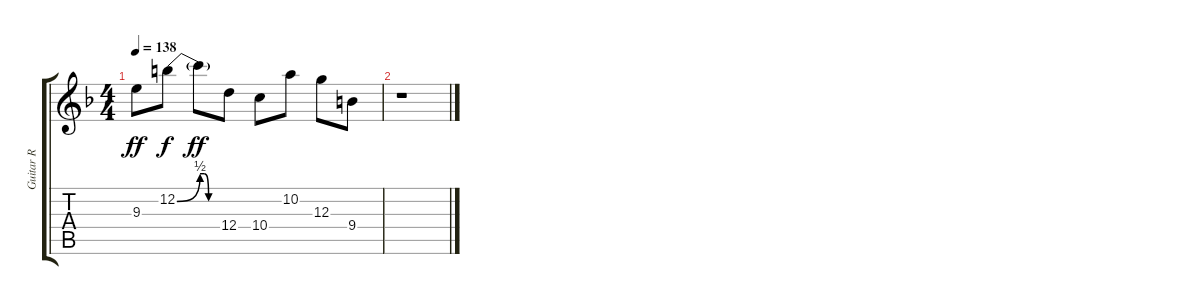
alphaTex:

\track ("Guitar R" "Guitar R") {instrument overdrivenguitar}
\staff {score tabs}
\tuning (E4 B3 G3 D3 A2 D2) {hide}
\ts (4 4)
\tempo 138
\clef g2
\ks f
9.3{t}.8{dy ff} 12.2{be (bend 0 0 60 2)}.8{dy f} 12.2{be (custom 0 2 15 2 30 0 60 0) t}.8{dy ff} 12.4.8 10.4.8 10.2.8 12.3.8 9.4.8 |
r.1
